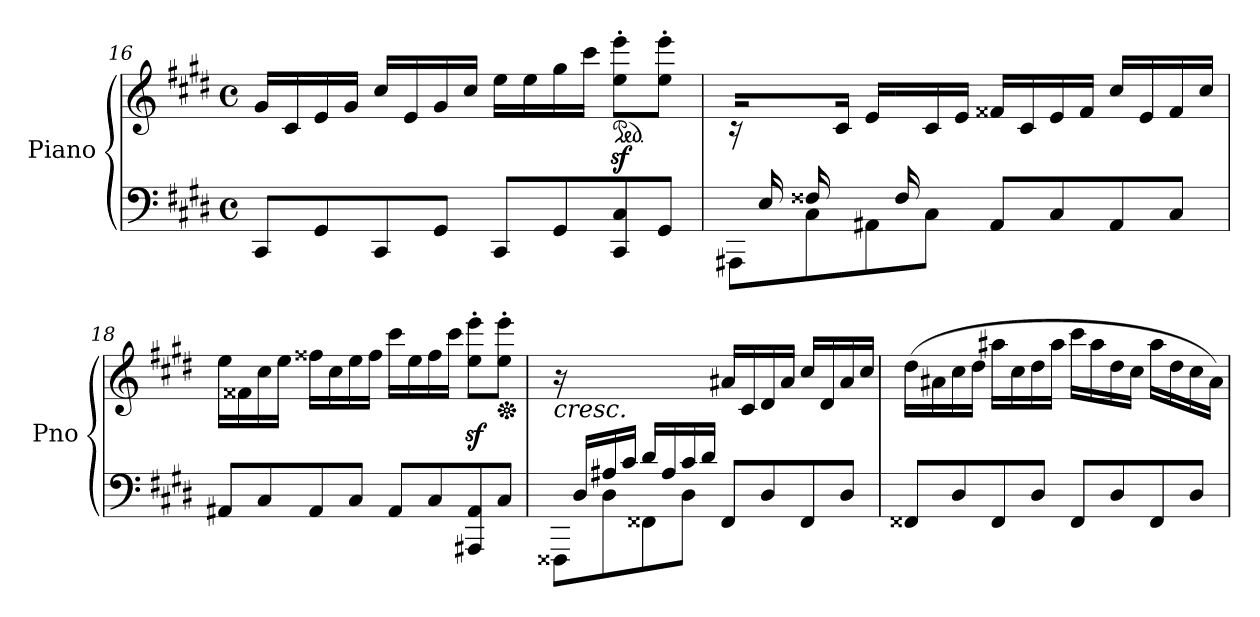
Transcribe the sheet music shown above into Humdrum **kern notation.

**kern	**kern	**dynam
*part1	*part1	*part1
*staff2	*staff1	*staff1/2
*I"Piano	*	*
*I'Pno	*	*
*clefF4	*clefG2	*
*k[f#c#g#d#]	*k[f#c#g#d#]	*
*M4/4	*M4/4	*
*met(c)	*met(c)	*
=16	=16	=16
!	!	!LO:DY:b=2
8CC#/L	16g#/LL	other-dynamics
.	16c#/	.
8GG#/	16e/	.
.	16g#/JJ	.
8CC#/	16cc#/LL	.
.	16e/	.
8GG#/J	16g#/	.
.	16cc#/JJ	.
8CC#/L	16ee\LL	.
.	16ee\	.
8GG#/	16gg#\	.
.	16ccc#\JJ	.
*	*ped	*
8CC#/ 8C#/	8ee\z<' 8eee\z<'L	.
8GG#/J	8ee\' 8eee\'J	.
!!LO:LB:g=z
=17	=17	=17
*^	*	*
16ryy	8AAA#X\L	16r	.
16E/LL	.	8ryy	.
16F##X/	8C#\	.	.
8ryy	.	16c#/JJ	.
.	8AA#X\	16e/LL	.
16F##/	.	16ryy	.
2ryy	8C#\J	16c#/	.
.	.	16e/JJ	.
.	8AA#/L	16f##X/LL	.
.	.	16c#/	.
.	8C#/	16e/	.
.	.	16f##/JJ	.
.	8AA#/	16cc#/LL	.
.	.	16e/	.
8ryy	8C#/J	16f##/	.
.	.	16cc#/JJ	.
*v	*v	*	*
=18	=18	=18
8AA#X/L	16ee\LL	.
.	16f##X\	.
8C#/	16cc#\	.
.	16ee\JJ	.
8AA#/	16ff##X\LL	.
.	16cc#\	.
8C#/J	16ee\	.
.	16ff##\JJ	.
8AA#/L	16ccc#\LL	.
.	16ee\	.
8C#/	16ff##\	.
.	16ccc#\JJ	.
8AAA#X/ 8AA#/	8ee\z<' 8eee\z<'L	.
*	*Xped	*
8C#/J	8ee\' 8eee\'J	.
=19	=19	=19
*^	*	*
!	!	!LO:TX:b:i:t=cresc.	!
16ryy	8FFF##X\L	16r	.
(16D#/LL	.	4..ryy	.
16A#X/	8D#\	.	.
16c#/JJ	.	.	.
16d#/LL	8FF##X\	.	.
16A#/	.	.	.
16c#/	8D#\J	.	.
16d#/JJ	.	.	.
2ryy	8FF##/L	16a#X/LL	.
.	.	16c#/	.
.	8D#/	16d#/	.
.	.	16a#/JJ	.
.	8FF##/	16cc#/LL	.
.	.	16d#/	.
.	8D#/J	16a#/	.
.	.	16cc#/JJ)	.
*v	*v	*	*
!!LO:LB:g=z
=20	=20	=20
8FF##X/L	(16dd#\LL	.
.	16a#X\	.
8D#/	16cc#\	.
.	16dd#\JJ	.
8FF##/	16aa#X\LL	.
.	16cc#\	.
8D#/J	16dd#\	.
.	16aa#\JJ	.
8FF##/L	16ccc#\LL	.
.	16aa#\	.
8D#/	16dd#\	.
.	16cc#\JJ	.
8FF##/	16aa#\LL	.
.	16dd#\	.
8D#/J	16cc#\	.
.	16a#\JJ)	.
=	=	=
*-	*-	*-
